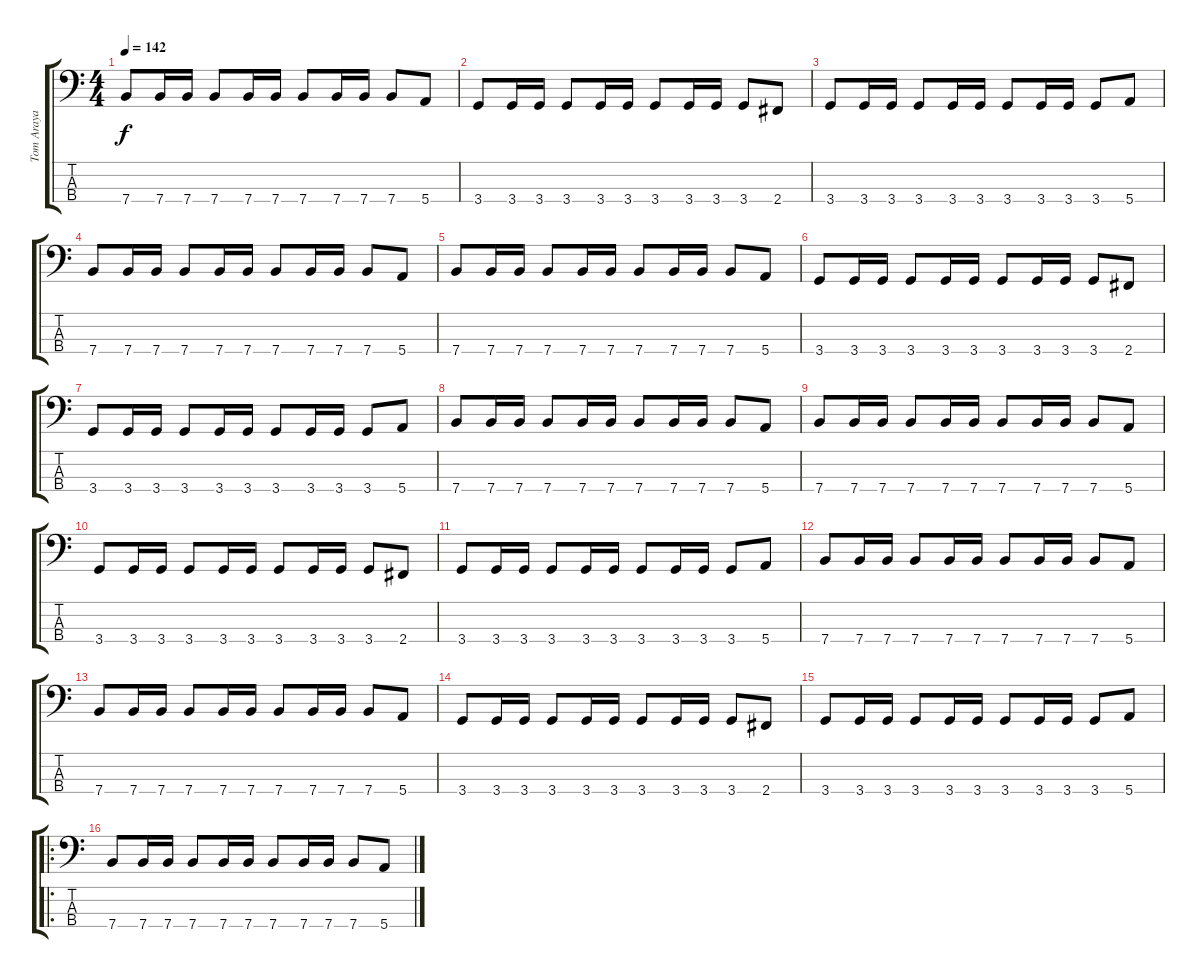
\track ("Tom Araya" "Tom Araya") {instrument electricbassfinger}
\staff {score tabs}
\tuning (G2 D2 A1 E1) {hide}
\ts (4 4)
\tempo 142
\clef f4
\ks c
7.4.8{dy f} 7.4.16 7.4.16 7.4.8 7.4.16 7.4.16 7.4.8 7.4.16 7.4.16 7.4.8 5.4.8 |
3.4.8 3.4.16 3.4.16 3.4.8 3.4.16 3.4.16 3.4.8 3.4.16 3.4.16 3.4.8 2.4.8 |
3.4.8 3.4.16 3.4.16 3.4.8 3.4.16 3.4.16 3.4.8 3.4.16 3.4.16 3.4.8 5.4.8 |
7.4.8 7.4.16 7.4.16 7.4.8 7.4.16 7.4.16 7.4.8 7.4.16 7.4.16 7.4.8 5.4.8 |
7.4.8 7.4.16 7.4.16 7.4.8 7.4.16 7.4.16 7.4.8 7.4.16 7.4.16 7.4.8 5.4.8 |
3.4.8 3.4.16 3.4.16 3.4.8 3.4.16 3.4.16 3.4.8 3.4.16 3.4.16 3.4.8 2.4.8 |
3.4.8 3.4.16 3.4.16 3.4.8 3.4.16 3.4.16 3.4.8 3.4.16 3.4.16 3.4.8 5.4.8 |
7.4.8 7.4.16 7.4.16 7.4.8 7.4.16 7.4.16 7.4.8 7.4.16 7.4.16 7.4.8 5.4.8 |
7.4.8 7.4.16 7.4.16 7.4.8 7.4.16 7.4.16 7.4.8 7.4.16 7.4.16 7.4.8 5.4.8 |
3.4.8 3.4.16 3.4.16 3.4.8 3.4.16 3.4.16 3.4.8 3.4.16 3.4.16 3.4.8 2.4.8 |
3.4.8 3.4.16 3.4.16 3.4.8 3.4.16 3.4.16 3.4.8 3.4.16 3.4.16 3.4.8 5.4.8 |
7.4.8 7.4.16 7.4.16 7.4.8 7.4.16 7.4.16 7.4.8 7.4.16 7.4.16 7.4.8 5.4.8 |
7.4.8 7.4.16 7.4.16 7.4.8 7.4.16 7.4.16 7.4.8 7.4.16 7.4.16 7.4.8 5.4.8 |
3.4.8 3.4.16 3.4.16 3.4.8 3.4.16 3.4.16 3.4.8 3.4.16 3.4.16 3.4.8 2.4.8 |
3.4.8 3.4.16 3.4.16 3.4.8 3.4.16 3.4.16 3.4.8 3.4.16 3.4.16 3.4.8 5.4.8 |
\ro
7.4.8 7.4.16 7.4.16 7.4.8 7.4.16 7.4.16 7.4.8 7.4.16 7.4.16 7.4.8 5.4.8
